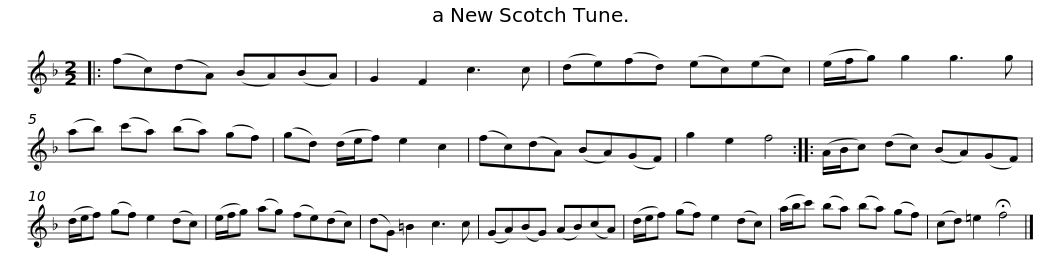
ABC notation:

X:1
L:1/8
M:2/2
I:linebreak $
K:F
V:1 treble
V:1
|: (fc)(dA) (BA)(BA) | G2 F2 c3 c | (de)(fd) (ec)(ec) | (e/f/g) g2 g3 g | (ab) (c'a) (ba) (gf) |$ %5
 (gd) (d/e/f) e2 c2 | (fc)(dA) (BA)(GF) | g2 e2 f4 :: (A/B/c) (dc) (BA)(GF) | (d/e/f) (gf) e2 (dc) | %10
 (e/f/g) (ag) (fe)(dc) |$ (dG) =B2 c3 c | (GA)(BG) (AB)(cA) | (d/e/f) (gf) e2 (dc) | (a/b/c') (ba) (ba) (gf) | %15
 (cd) =e2 !fermata!f4 |] %16
